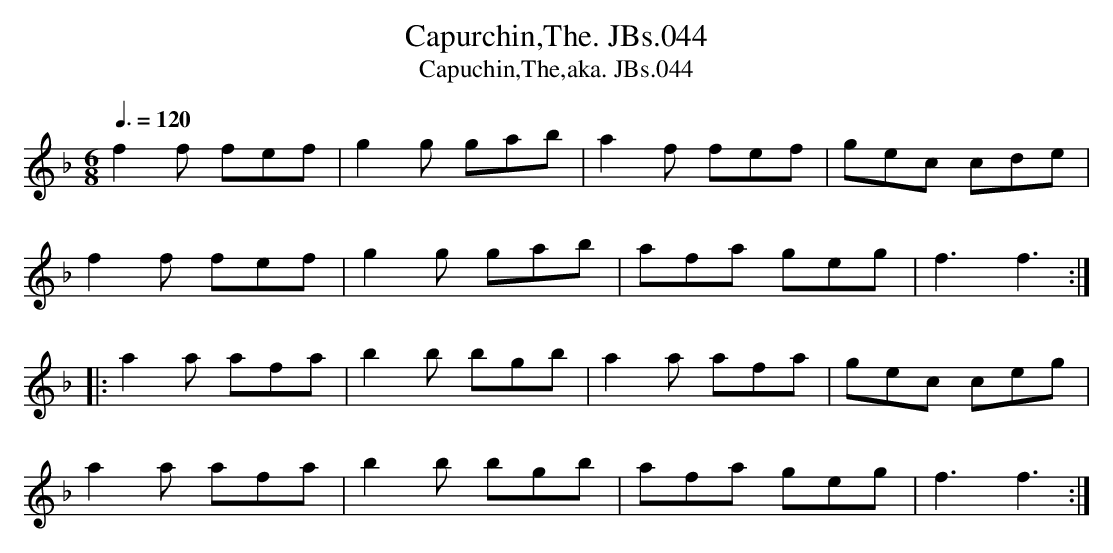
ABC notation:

X:1
T:Capurchin,The. JBs.044
T:Capuchin,The,aka. JBs.044
L:1/8
M:6/8
Q:3/8=120
K:F
f2f fef|g2g gab|a2f fef|gec cde|!
f2f fef|g2g gab|afa geg|f3f3:|!
|:a2a afa|b2b bgb|a2a afa|gec ceg|!
a2a afa|b2b bgb|afa geg|f3f3:|
